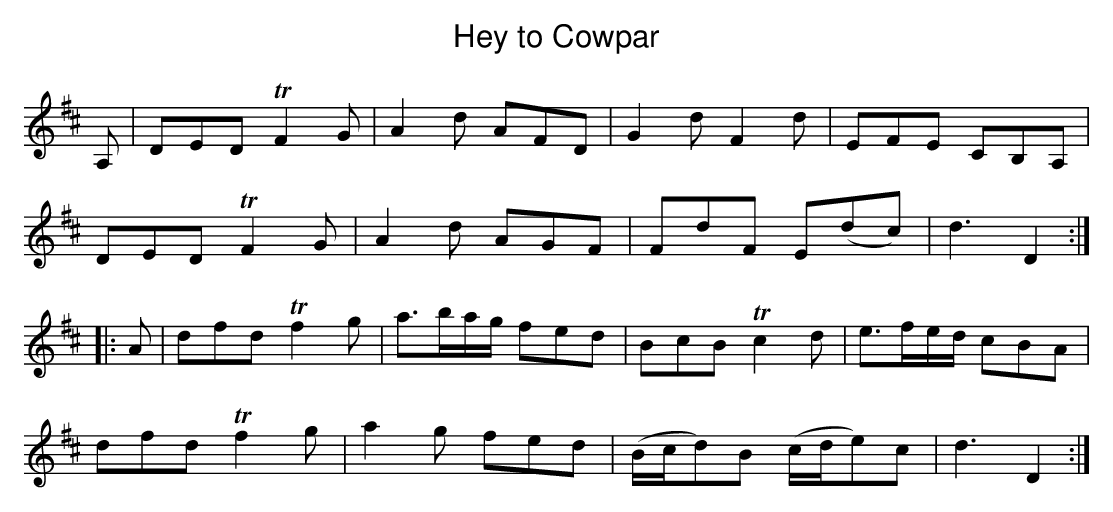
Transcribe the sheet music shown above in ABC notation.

X:1
T:Hey to Cowpar
M:
L:1/8
K:D
A,|DED TF2G|A2d AFD|G2d F2d|EFE CB,A,|
DED TF2G|A2d AGF|FdF E(dc)|d3 D2:|
|:A|dfd Tf2g|a>ba/g/ fed|BcB Tc2d|e>fe/d/ cBA|
dfd Tf2g|a2g fed|(B/c/d)B (c/d/e)c|d3 D2:|]
